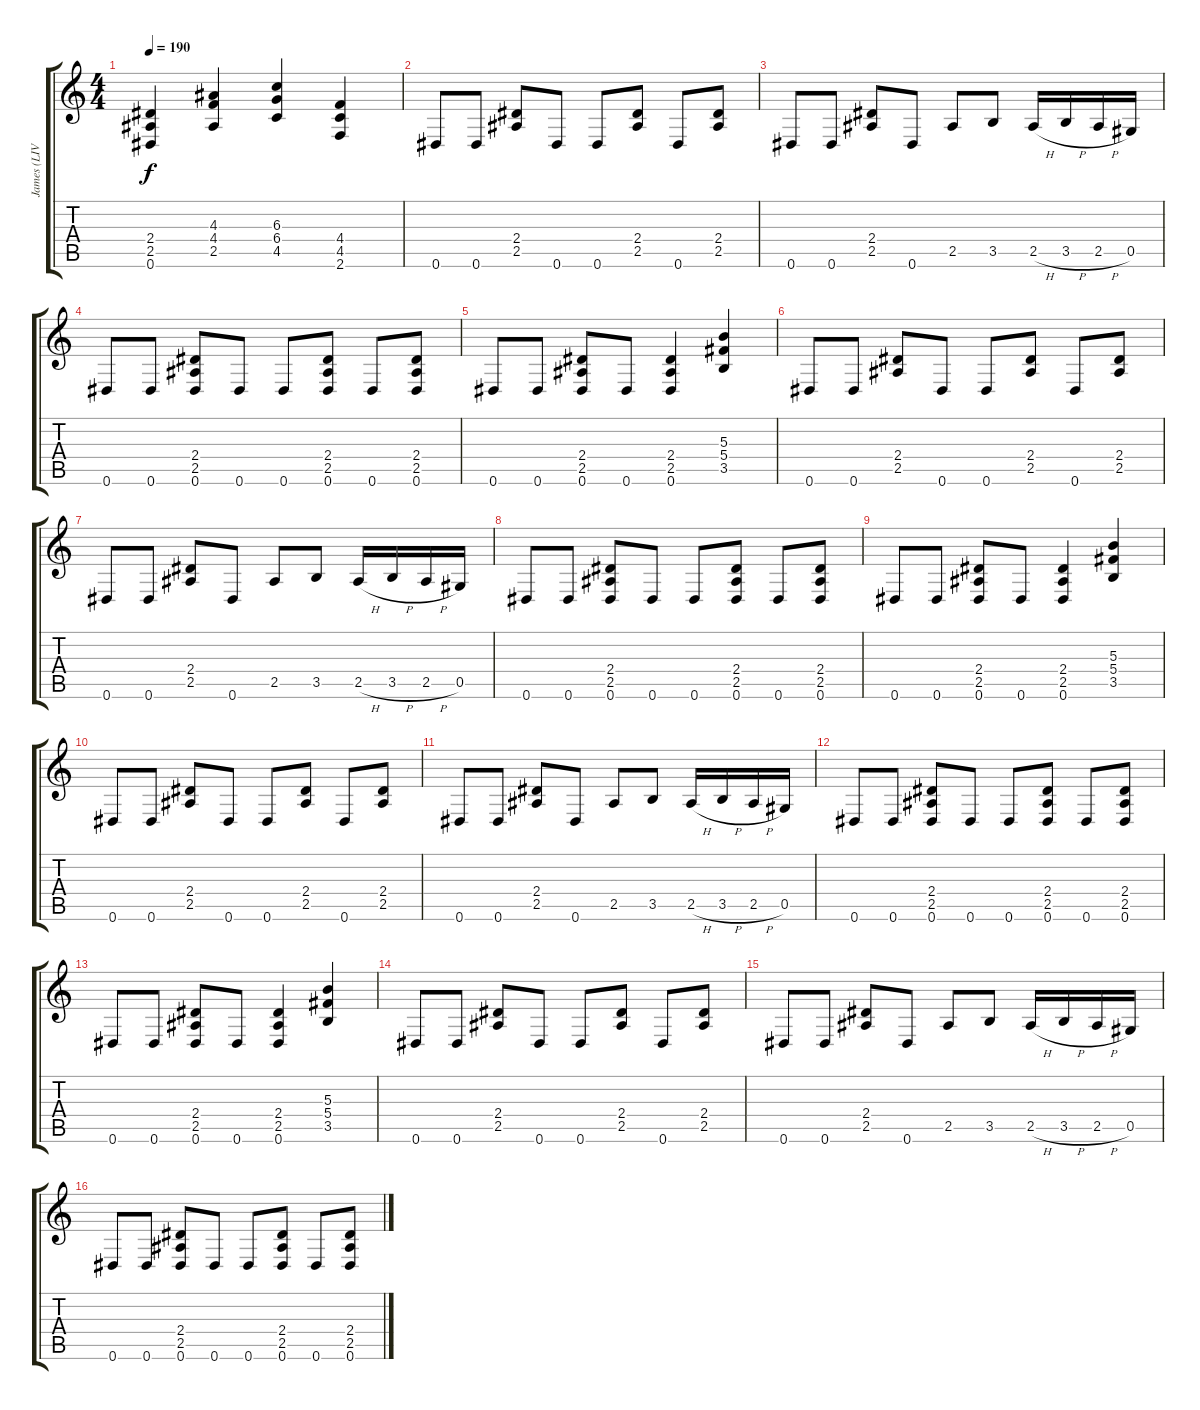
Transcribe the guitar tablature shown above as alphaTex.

\track ("James (LIVE version)" "James (LIV") {instrument distortionguitar}
\staff {score tabs}
\tuning (Eb4 Bb3 Gb3 Db3 Ab2 Eb2) {hide}
\ts (4 4)
\tempo 190
\clef g2
\ks c
(2.4{t} 2.5{t} 0.6{t}).4{dy f} (4.3 4.4 2.5).4 (6.3 6.4 4.5).4 (4.4 4.5 2.6).4 |
0.6.8 0.6.8 (2.4 2.5).8 0.6.8 0.6.8 (2.4 2.5).8 0.6.8 (2.4 2.5).8 |
0.6.8 0.6.8 (2.4 2.5).8 0.6.8 2.5.8 3.5.8 2.5{h}.16 3.5{h}.16 2.5{h}.16 0.5.16 |
0.6.8 0.6.8 (2.4 2.5 0.6).8 0.6.8 0.6.8 (2.4 2.5 0.6).8 0.6.8 (2.4 2.5 0.6).8 |
0.6.8 0.6.8 (2.4 2.5 0.6).8 0.6.8 (2.4 2.5 0.6).4 (5.3 5.4 3.5).4 |
0.6.8 0.6.8 (2.4 2.5).8 0.6.8 0.6.8 (2.4 2.5).8 0.6.8 (2.4 2.5).8 |
0.6.8 0.6.8 (2.4 2.5).8 0.6.8 2.5.8 3.5.8 2.5{h}.16 3.5{h}.16 2.5{h}.16 0.5.16 |
0.6.8 0.6.8 (2.4 2.5 0.6).8 0.6.8 0.6.8 (2.4 2.5 0.6).8 0.6.8 (2.4 2.5 0.6).8 |
0.6.8 0.6.8 (2.4 2.5 0.6).8 0.6.8 (2.4 2.5 0.6).4 (5.3 5.4 3.5).4 |
0.6.8 0.6.8 (2.4 2.5).8 0.6.8 0.6.8 (2.4 2.5).8 0.6.8 (2.4 2.5).8 |
0.6.8 0.6.8 (2.4 2.5).8 0.6.8 2.5.8 3.5.8 2.5{h}.16 3.5{h}.16 2.5{h}.16 0.5.16 |
0.6.8 0.6.8 (2.4 2.5 0.6).8 0.6.8 0.6.8 (2.4 2.5 0.6).8 0.6.8 (2.4 2.5 0.6).8 |
0.6.8 0.6.8 (2.4 2.5 0.6).8 0.6.8 (2.4 2.5 0.6).4 (5.3 5.4 3.5).4 |
0.6.8 0.6.8 (2.4 2.5).8 0.6.8 0.6.8 (2.4 2.5).8 0.6.8 (2.4 2.5).8 |
0.6.8 0.6.8 (2.4 2.5).8 0.6.8 2.5.8 3.5.8 2.5{h}.16 3.5{h}.16 2.5{h}.16 0.5.16 |
0.6.8 0.6.8 (2.4 2.5 0.6).8 0.6.8 0.6.8 (2.4 2.5 0.6).8 0.6.8 (2.4 2.5 0.6).8
